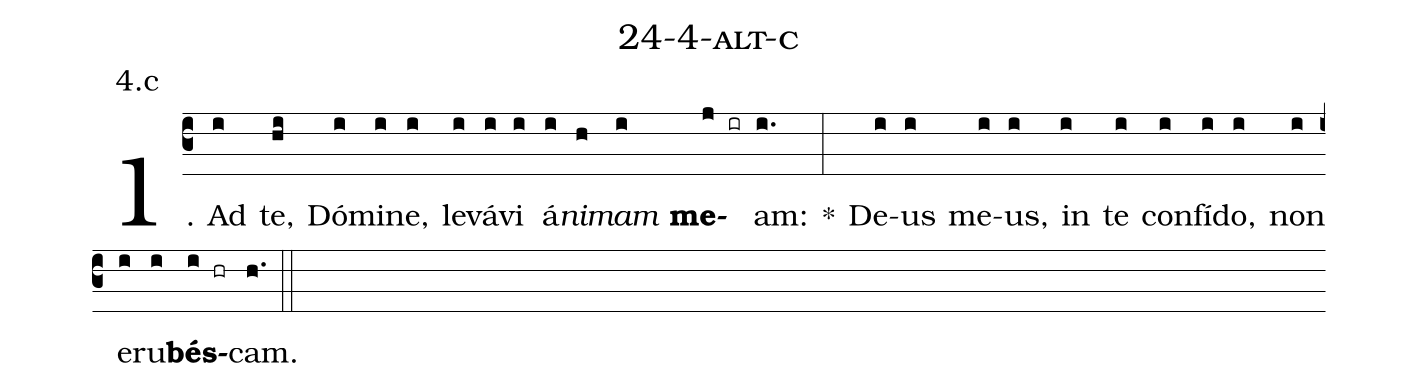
name: 24-4-alt-c;
annotation: 4.c;
%%
(c3)1. Ad(i) te,(hi) Dó(i)mi(i)ne,(i) le(i)vá(i)vi(i) á(i)<i>ni</i>(h)<i>mam</i>(i) <b>me</b>(j ir)am:(i.) *(:) De(i)us(i) me(i)us,(i) in(i) te(i) con(i)fí(i)do,(i) non(i) e(i)ru(i)<b>bés</b>(i hr)cam.(h.) (::)
